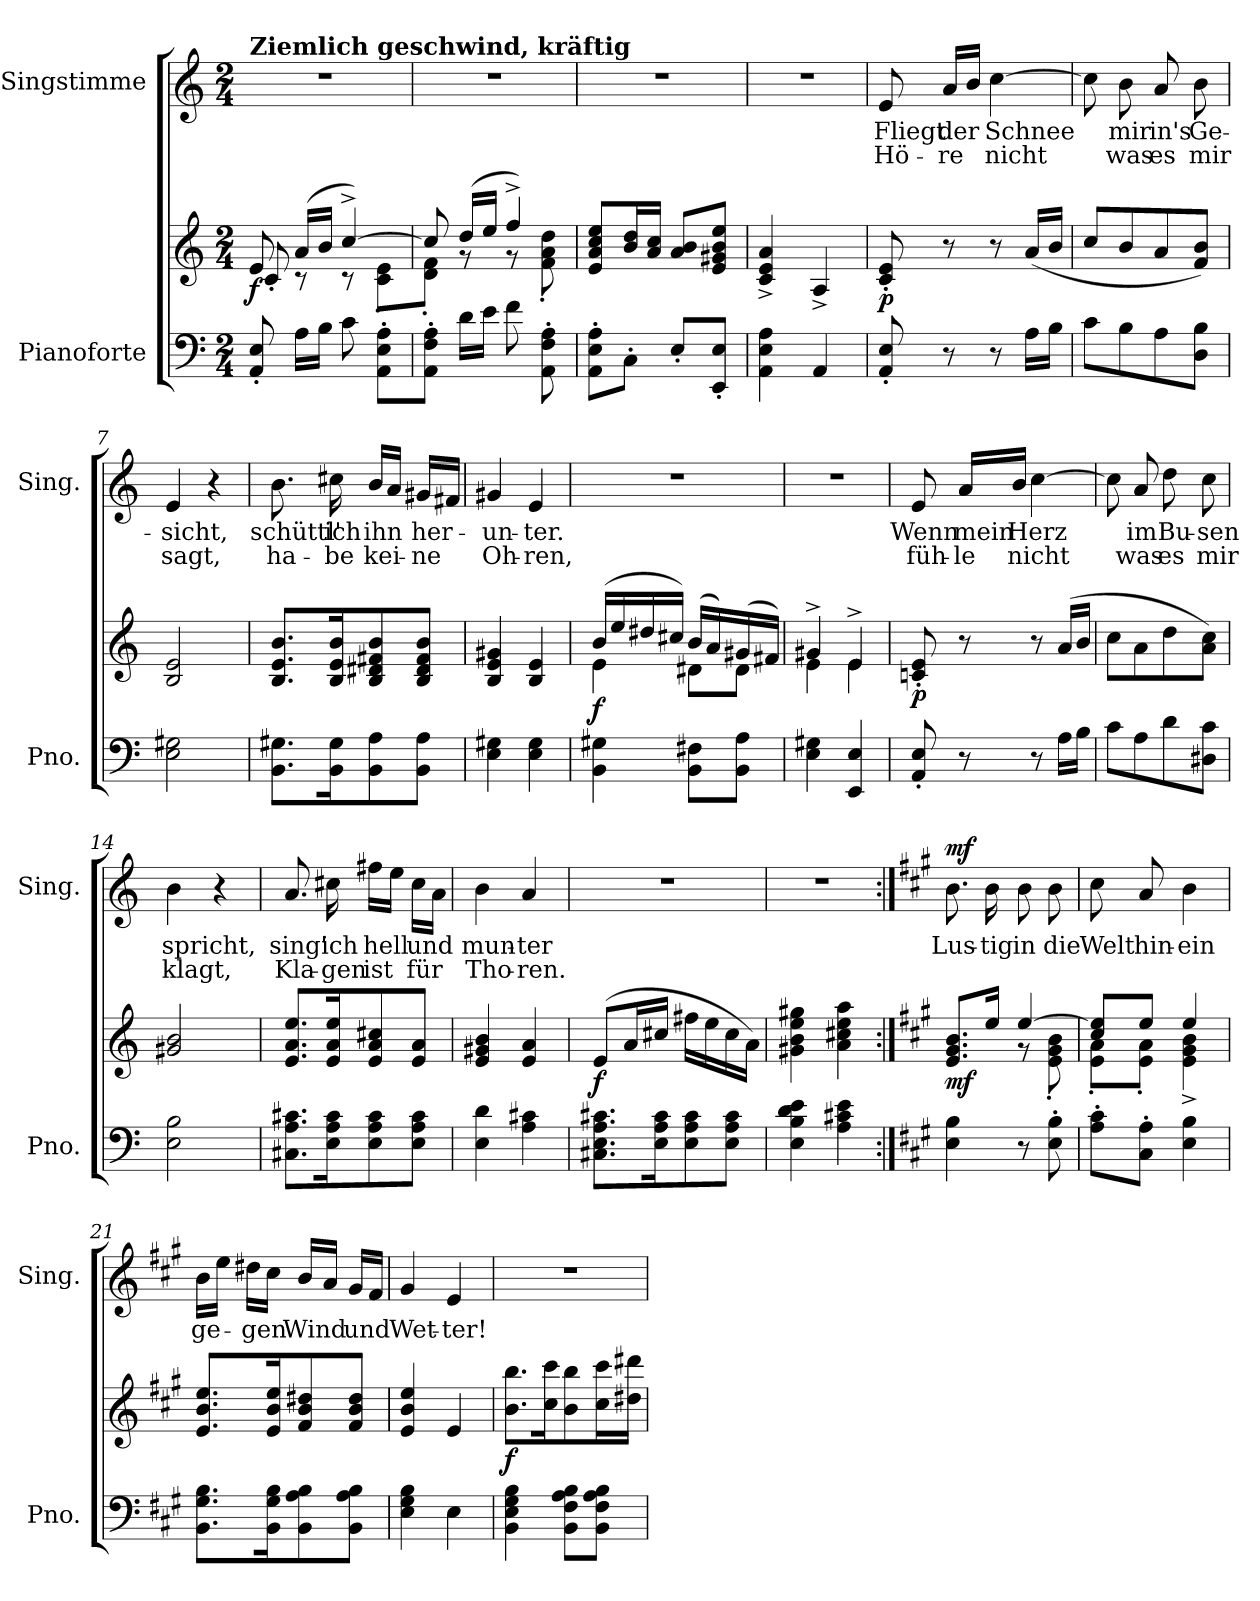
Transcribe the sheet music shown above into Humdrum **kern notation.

**kern	**kern	**dynam	**kern	**text	**text	**dynam
*part2	*part2	*part2	*part1	*part1	*part1	*part1
*staff3	*staff2	*staff2/3	*staff1	*staff1	*staff1	*staff1
*I"Pianoforte	*	*	*I"Singstimme	*	*	*
*I'Pno.	*	*	*I'Sing.	*	*	*
*clefF4	*clefG2	*	*clefG2	*	*	*
*k[]	*k[]	*	*k[]	*	*	*
*M2/4	*M2/4	*	*M2/4	*	*	*
*MM90	*MM90	*	*MM90	*	*	*
=1	=1	=1	=1	=1	=1	=1
*	*^	*	*	*	*	*
!	!	!	!	!LO:TX:a:B:t=Ziemlich geschwind, kräftig	!	!	!
!	!	!	!LO:DY:b	!	!	!	!
8AA/' 8E/'	8e/	8c'/	f	2r	.	.	.
16A\LL	(16a/LL	8r	.	.	.	.	.
16B\JJ	16b/JJ	.	.	.	.	.	.
8c\	[4cc^/)	8r	.	.	.	.	.
8AA\' 8E\' 8A\'L	.	8c\' 8e\'L	.	.	.	.	.
=2	=2	=2	=2	=2	=2	=2	=2
8AA\' 8F\' 8A\'J	8cc/]	8d\' 8f\'J	.	2r	.	.	.
16d\LL	(16dd/LL	8r	.	.	.	.	.
16e\JJ	16ee/JJ	.	.	.	.	.	.
8f\	4ff^/)	8r	.	.	.	.	.
8AA\' 8F\' 8A\'	.	8f\' 8a\' 8dd\'	.	.	.	.	.
*	*v	*v	*	*	*	*	*
=3	=3	=3	=3	=3	=3	=3
8AA\' 8E\' 8A\'L	8e/ 8a/ 8cc/ 8ee/L	.	2r	.	.	.
8C'\J	16b/ 16dd/L	.	.	.	.	.
.	16a/ 16cc/JJ	.	.	.	.	.
8E'/L	8a/ 8b/L	.	.	.	.	.
8EE/' 8E/'J	8e/ 8g#X/ 8b/ 8ee/J	.	.	.	.	.
=4	=4	=4	=4	=4	=4	=4
4AA\ 4E\ 4A\	4c/^ 4e/^ 4a/^	.	2r	.	.	.
4AA/	4A^/	.	.	.	.	.
=5	=5	=5	=5	=5	=5	=5
!	!	!LO:DY:b	!	!	!	!
8AA/' 8E/'	8c/' 8e/'	p	8e/	Fliegt	Hö-	.
8r	8r	.	16a/LL	der	-re	.
.	.	.	16b/JJ	.	.	.
8r	8r	.	[4cc\	-Schnee	nicht	.
16A\LL	(16a/LL	.	.	.	.	.
16B\JJ	16b/JJ	.	.	.	.	.
=6	=6	=6	=6	=6	=6	=6
8c\L	8cc/L	.	8cc\]	.	.	.
8B\	8b/	.	8b\	mir	was	.
8A\	8a/	.	8a/	in's	es	.
8D\ 8B\J	8f/ 8b/J)	.	8b\	Ge-	mir	.
=7	=7	=7	=7	=7	=7	=7
2E\ 2G#X\	2B/ 2e/	.	4e/	-sicht,	sagt,	.
.	.	.	4r	.	.	.
!!LO:LB:g=z
=8	=8	=8	=8	=8	=8	=8
8.BB\ 8.G#X\L	8.B/ 8.e/ 8.b/L	.	8.b\	schüttl'	ha-	.
16BB\ 16G#\K	16B/ 16e/ 16b/K	.	16cc#X\	ich	-be	.
8BB\ 8A\	8B/ 8d#X/ 8f#X/ 8b/	.	16b/LL	ihn	kei-	.
.	.	.	16a/JJ	.	.	.
8BB\ 8A\J	8B/ 8d#/ 8f#/ 8b/J	.	16g#X/LL	her-	-ne	.
.	.	.	16f#X/JJ	.	.	.
=9	=9	=9	=9	=9	=9	=9
4E\ 4G#X\	4B/ 4e/ 4g#X/	.	4g#X/	-un-	Oh-	.
4E\ 4G#\	4B/ 4e/	.	4e/	-ter.	-ren,	.
=10	=10	=10	=10	=10	=10	=10
*	*^	*	*	*	*	*
!	!	!	!LO:DY:b	!	!	!	!
4BB\ 4G#X\	(>16b/LL	4e\	f	2r	.	.	.
.	16ee/	.	.	.	.	.	.
.	16dd#X/	.	.	.	.	.	.
.	16cc#X/JJ)	.	.	.	.	.	.
8BB\ 8F#X\L	(>16b/LL	8d#X\L	.	.	.	.	.
.	16a/)	.	.	.	.	.	.
8BB\ 8A\J	(>16g#X/	8d#\J	.	.	.	.	.
.	16f#X/JJ)	.	.	.	.	.	.
=11	=11	=11	=11	=11	=11	=11	=11
4E\ 4G#X\	4g#X^/	4e\	.	2r	.	.	.
4EE/ 4E/	4e^/	4e\	.	.	.	.	.
=12	=12	=12	=12	=12	=12	=12	=12
!	!	!	!LO:DY:b	!	!	!	!
*	*v	*v	*	*	*	*	*
8AA/' 8E/'	8cn/' 8e/'	p	8e/	Wenn	füh-	.
8r	8r	.	16a/LL	mein	-le	.
.	.	.	16b/JJ	Herz	nicht	.
8r	8r	.	[4cc\	.	.	.
16A\LL	(>16a/LL	.	.	.	.	.
16B\JJ	16b/JJ	.	.	.	.	.
!!LO:LB:g=z
=13	=13	=13	=13	=13	=13	=13
8c\L	8cc\L	.	8cc\]	.	.	.
8A\	8a\	.	8a/	im	was	.
8d\	8dd\	.	8dd\	Bu-	es	.
8D#X\ 8c\J	8a\ 8cc\J)	.	8cc\	-sen	mir	.
=14	=14	=14	=14	=14	=14	=14
2E\ 2B\	2g#X/ 2b/	.	4b\	spricht,	klagt,	.
.	.	.	4r	.	.	.
=15	=15	=15	=15	=15	=15	=15
8.C#X\ 8.A\ 8.c#X\L	8.e/ 8.a/ 8.ee/L	.	8.a/	sing'	Kla-	.
16E\ 16A\ 16c#\K	16e/ 16a/ 16ee/K	.	16cc#X\	ich	-gen	.
8E\ 8A\ 8c#\	8e/ 8a/ 8cc#X/	.	16ff#X\LL	hell	ist	.
.	.	.	16ee\JJ	.	.	.
8E\ 8A\ 8c#\J	8e/ 8a/J	.	16cc#\LL	und	für	.
.	.	.	16a\JJ	.	.	.
=16	=16	=16	=16	=16	=16	=16
4E\ 4d\	4e/ 4g#X/ 4b/	.	4b\	mun-	Tho-	.
4A\ 4c#X\	4e/ 4a/	.	4a/	-ter	-ren.	.
=17	=17	=17	=17	=17	=17	=17
!	!	!LO:DY:b	!	!	!	!
8.C#X\ 8.E\ 8.A\ 8.c#X\L	(8e/L	f	2r	.	.	.
.	16a/L	.	.	.	.	.
16E\ 16A\ 16c#\K	16cc#X/JJ	.	.	.	.	.
8E\ 8A\ 8c#\	16ff#X\LL	.	.	.	.	.
.	16ee\	.	.	.	.	.
8E\ 8A\ 8c#\J	16cc#\	.	.	.	.	.
.	16a\JJ)	.	.	.	.	.
=18	=18	=18	=18	=18	=18	=18
4E\ 4B\ 4d\ 4e\	4g#X\ 4b\ 4ee\ 4gg#X\	.	2r	.	.	.
4A\ 4c#X\ 4e\	4a\ 4cc#X\ 4ee\ 4aa\	.	.	.	.	.
!!LO:PB:g=z
=19:|!	=19:|!	=19:|!	=19:|!	=19:|!	=19:|!	=19:|!
*k[f#c#g#]	*k[f#c#g#]	*	*k[f#c#g#]	*	*	*
*	*^	*	*	*	*	*
!	!	!	!LO:DY:b	!	!	!	!LO:DY:a
4E\ 4B\	8.e/ 8.g#/ 8.b/L	4rgyy	mf	8.b\	Lus-	.	mf
.	16ee/Jk	.	.	16b\	-tig	.	.
8r	[4ee/	8r	.	8b\	in	.	.
8E\' 8B\'	.	8e\' 8g#\' 8b\'	.	8b\	die	.	.
=20	=20	=20	=20	=20	=20	=20	=20
8A\' 8c#\'L	8cc#/ 8ee/]L	8e\' 8a\'L	.	8cc#\	Welt	.	.
8C#\' 8A\'J	8ee/J	8e\' 8a\'J	.	8a/	hin-	.	.
4E\ 4B\	4ee/	4e\^ 4g#\^ 4b\^	.	4b\	-ein	.	.
*	*v	*v	*	*	*	*	*
=21	=21	=21	=21	=21	=21	=21
8.BB\ 8.G#\ 8.B\L	8.e/ 8.b/ 8.ee/L	.	16b\LL	ge-	.	.
.	.	.	16ee\JJ	.	.	.
.	.	.	16dd#X\LL	-gen	.	.
16BB\ 16G#\ 16B\K	16e/ 16b/ 16ee/K	.	16cc#\JJ	.	.	.
8BB\ 8A\ 8B\	8f#/ 8b/ 8dd#X/	.	16b/LL	Wind	.	.
.	.	.	16a/JJ	.	.	.
8BB\ 8A\ 8B\J	8f#/ 8b/ 8dd#/J	.	16g#/LL	und	.	.
.	.	.	16f#/JJ	.	.	.
=22	=22	=22	=22	=22	=22	=22
4E\ 4G#\ 4B\	4e/ 4b/ 4ee/	.	4g#/	Wet-	.	.
4E\	4e/	.	4e/	-ter!	.	.
=23	=23	=23	=23	=23	=23	=23
!	!	!LO:DY:b	!	!	!	!
4BB\ 4E\ 4G#\ 4B\	8.b\ 8.bb\L	f	2r	.	.	.
.	16cc#\ 16ccc#\K	.	.	.	.	.
8BB\ 8F#\ 8A\ 8B\L	8b\ 8bb\	.	.	.	.	.
8BB\ 8F#\ 8A\ 8B\J	16cc#\ 16ccc#\L	.	.	.	.	.
.	16dd#X\ 16ddd#X\JJ	.	.	.	.	.
=	=	=	=	=	=	=
*-	*-	*-	*-	*-	*-	*-
